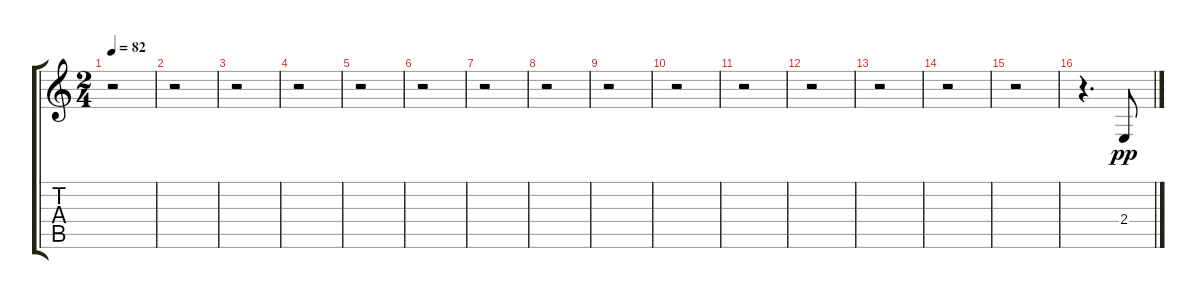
\track "" {instrument recorder}
\staff {score tabs}
\tuning (E4 B3 G3 D3 A2 E2) {hide}
\ts (2 4)
\tempo 82
\clef g2
\ks c
r.2{dy pp} |
r.2 |
r.2 |
r.2 |
r.2 |
r.2 |
r.2 |
r.2 |
r.2 |
r.2 |
r.2 |
r.2 |
r.2 |
r.2 |
r.2 |
r.4{d} 2.4.8
